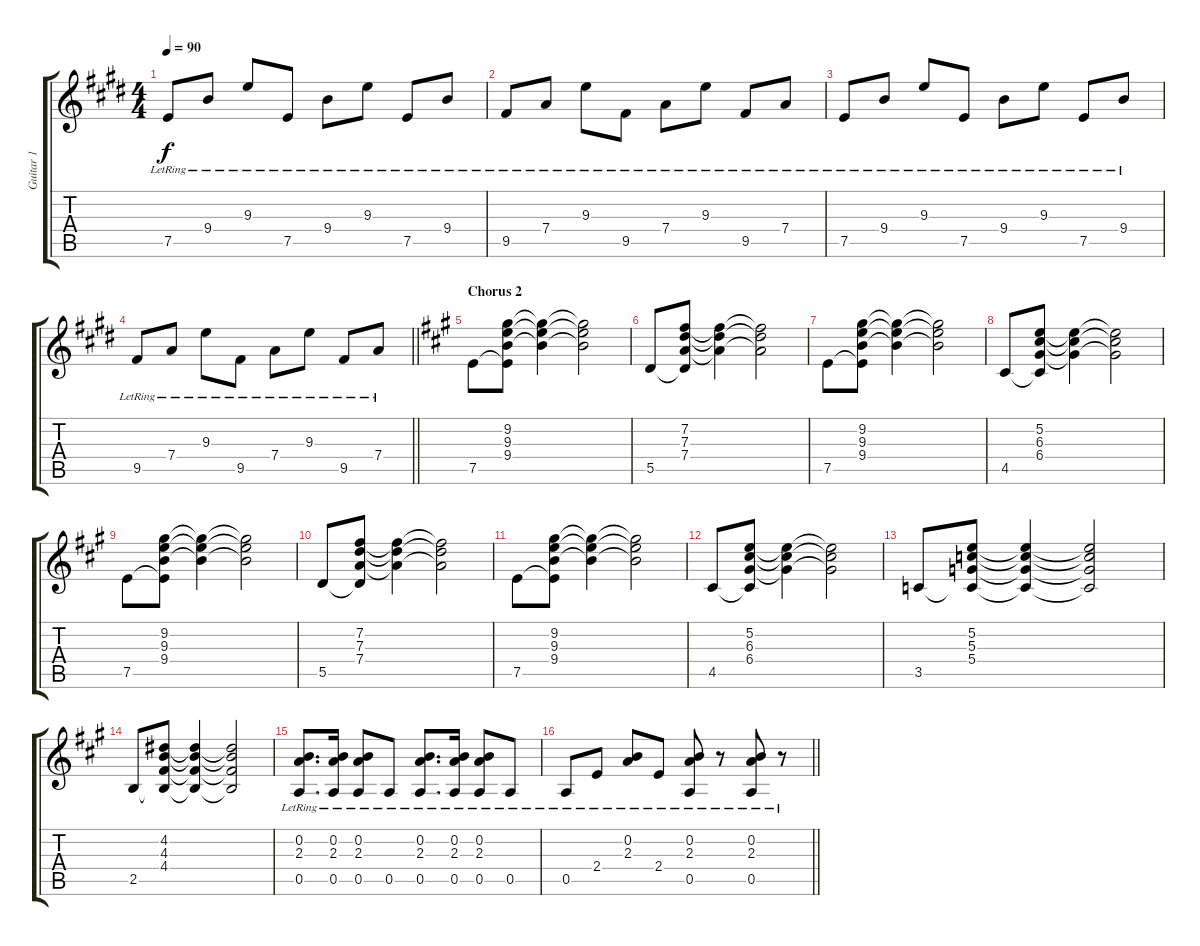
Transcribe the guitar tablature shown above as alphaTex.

\track ("Guitar 1" "Guitar 1") {instrument acousticguitarsteel}
\staff {score tabs}
\tuning (E4 B3 G3 D3 A2 E2) {hide}
\ts (4 4)
\tempo 90
\clef g2
\ks e
7.5{lr}.8{dy f} 9.4{lr}.8 9.3{lr}.8 7.5{lr}.8 9.4{lr}.8 9.3{lr}.8 7.5{lr}.8 9.4{lr}.8 |
9.5{lr}.8 7.4{lr}.8 9.3{lr}.8 9.5{lr}.8 7.4{lr}.8 9.3{lr}.8 9.5{lr}.8 7.4{lr}.8 |
7.5{lr}.8 9.4{lr}.8 9.3{lr}.8 7.5{lr}.8 9.4{lr}.8 9.3{lr}.8 7.5{lr}.8 9.4{lr}.8 |
\barLineRight lightlight
9.5{lr}.8 7.4{lr}.8 9.3{lr}.8 9.5{lr}.8 7.4{lr}.8 9.3{lr}.8 9.5{lr}.8 7.4{lr}.8 |
\section ("" "Chorus 2")
\ks a
7.5.8 (9.2 9.3 9.4 7.5{t}).8 (9.2{t} 9.3{t} 9.4{t}).4 (9.2{t} 9.3{t} 9.4{t}).2 |
5.5.8 (7.2 7.3 7.4 5.5{t}).8 (7.2{t} 7.3{t} 7.4{t}).4 (7.2{t} 7.3{t} 7.4{t}).2 |
7.5.8 (9.2 9.3 9.4 7.5{t}).8 (9.2{t} 9.3{t} 9.4{t}).4 (9.2{t} 9.3{t} 9.4{t}).2 |
4.5.8 (5.2 6.3 6.4 4.5{t}).8 (5.2{t} 6.3{t} 6.4{t}).4 (5.2{t} 6.3{t} 6.4{t}).2 |
7.5.8 (9.2 9.3 9.4 7.5{t}).8 (9.2{t} 9.3{t} 9.4{t}).4 (9.2{t} 9.3{t} 9.4{t}).2 |
5.5.8 (7.2 7.3 7.4 5.5{t}).8 (7.2{t} 7.3{t} 7.4{t}).4 (7.2{t} 7.3{t} 7.4{t}).2 |
7.5.8 (9.2 9.3 9.4 7.5{t}).8 (9.2{t} 9.3{t} 9.4{t}).4 (9.2{t} 9.3{t} 9.4{t}).2 |
4.5.8 (5.2 6.3 6.4 4.5{t}).8 (5.2{t} 6.3{t} 6.4{t}).4 (5.2{t} 6.3{t} 6.4{t}).2 |
3.5.8 (5.2 5.3 5.4 3.5{t}).8 (5.2{t} 5.3{t} 5.4{t} 3.5{t}).4 (5.2{t} 5.3{t} 5.4{t} 3.5{t}).2 |
2.5.8 (4.2 4.3 4.4 2.5{t}).8 (4.2{t} 4.3{t} 4.4{t} 2.5{t}).4 (4.2{t} 4.3{t} 4.4{t} 2.5{t}).2 |
(0.2{lr} 2.3{lr} 0.5{lr}).8{d} (0.2{lr} 2.3{lr} 0.5{lr}).16 (0.2{lr} 2.3{lr} 0.5{lr}).8 0.5{lr}.8 (0.2{lr} 2.3{lr} 0.5{lr}).8{d} (0.2{lr} 2.3{lr} 0.5{lr}).16 (0.2{lr} 2.3{lr} 0.5{lr}).8 0.5{lr}.8 |
\barLineRight lightlight
0.5{lr}.8 2.4{lr}.8 (0.2{lr} 2.3{lr}).8 2.4{lr}.8 (0.2{lr} 2.3{lr} 0.5{lr}).8 r.8 (0.2{lr} 2.3{lr} 0.5{lr}).8 r.8
